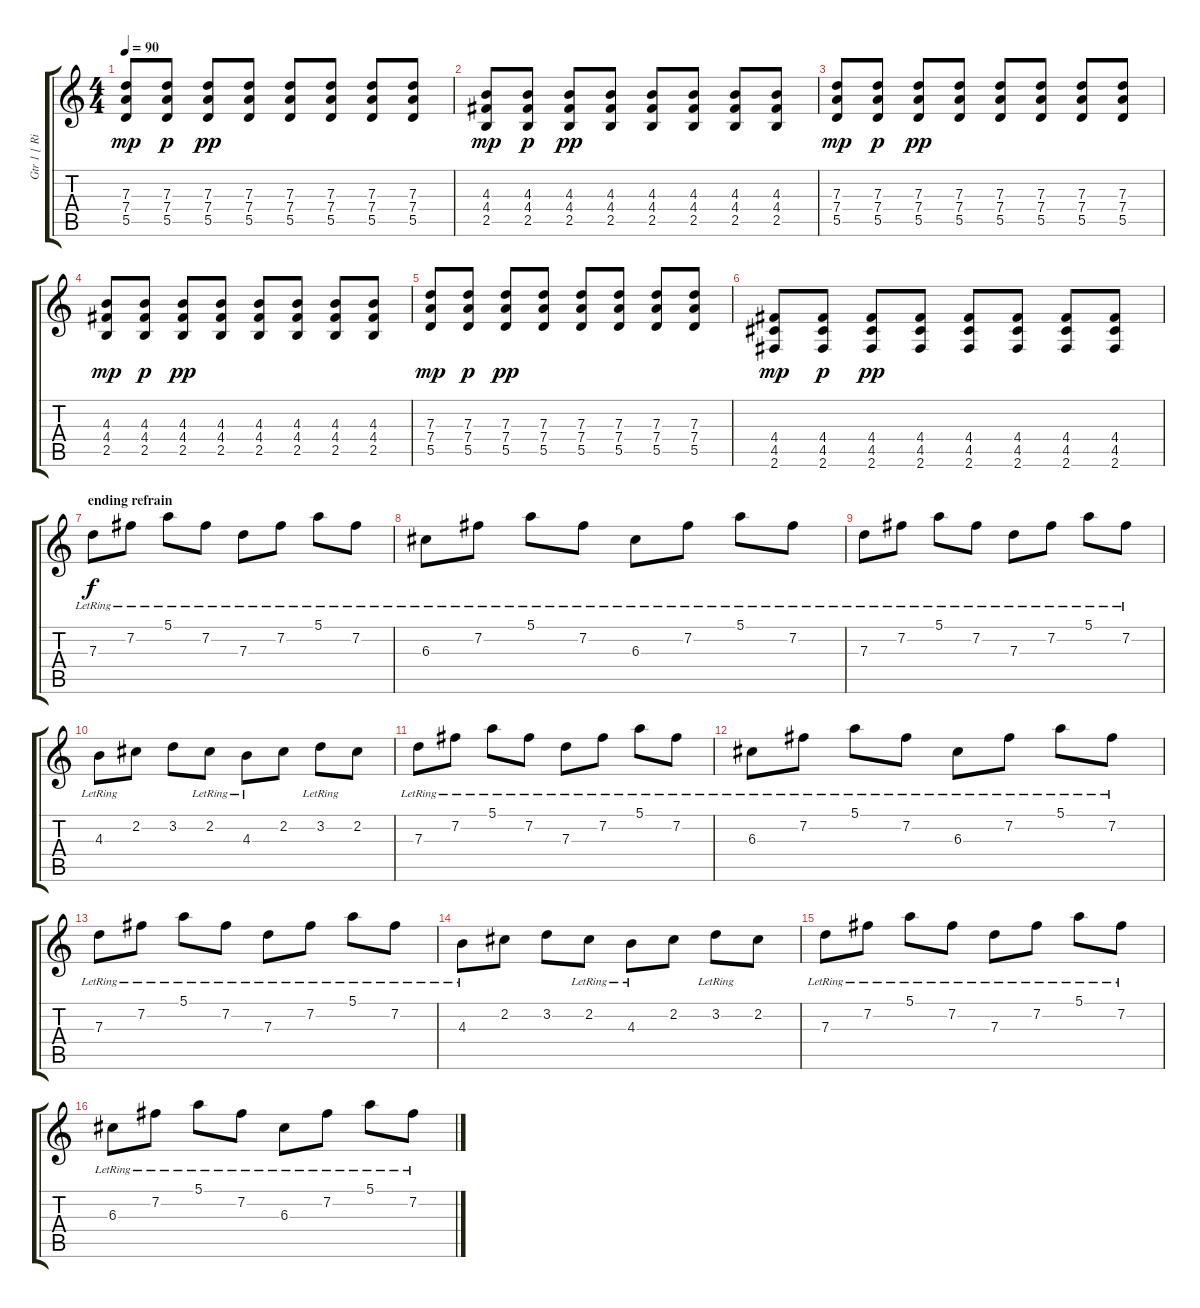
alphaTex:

\track ("Gtr 1 [ Richard Kruspe ]" "Gtr 1 [ Ri") {instrument electricguitarmuted}
\staff {score tabs}
\tuning (E4 B3 G3 D3 A2 E2) {hide}
\ts (4 4)
\tempo 90
\clef g2
\ks c
(7.3 7.4 5.5).8{dy mp} (7.3 7.4 5.5).8{dy p} (7.3 7.4 5.5).8{dy pp} (7.3 7.4 5.5).8 (7.3 7.4 5.5).8 (7.3 7.4 5.5).8 (7.3 7.4 5.5).8 (7.3 7.4 5.5).8 |
(4.3 4.4 2.5).8{dy mp} (4.3 4.4 2.5).8{dy p} (4.3 4.4 2.5).8{dy pp} (4.3 4.4 2.5).8 (4.3 4.4 2.5).8 (4.3 4.4 2.5).8 (4.3 4.4 2.5).8 (4.3 4.4 2.5).8 |
(7.3 7.4 5.5).8{dy mp} (7.3 7.4 5.5).8{dy p} (7.3 7.4 5.5).8{dy pp} (7.3 7.4 5.5).8 (7.3 7.4 5.5).8 (7.3 7.4 5.5).8 (7.3 7.4 5.5).8 (7.3 7.4 5.5).8 |
(4.3 4.4 2.5).8{dy mp} (4.3 4.4 2.5).8{dy p} (4.3 4.4 2.5).8{dy pp} (4.3 4.4 2.5).8 (4.3 4.4 2.5).8 (4.3 4.4 2.5).8 (4.3 4.4 2.5).8 (4.3 4.4 2.5).8 |
(7.3 7.4 5.5).8{dy mp} (7.3 7.4 5.5).8{dy p} (7.3 7.4 5.5).8{dy pp} (7.3 7.4 5.5).8 (7.3 7.4 5.5).8 (7.3 7.4 5.5).8 (7.3 7.4 5.5).8 (7.3 7.4 5.5).8 |
(4.4 4.5 2.6).8{dy mp} (4.4 4.5 2.6).8{dy p} (4.4 4.5 2.6).8{dy pp} (4.4 4.5 2.6).8 (4.4 4.5 2.6).8 (4.4 4.5 2.6).8 (4.4 4.5 2.6).8 (4.4 4.5 2.6).8 |
\section ("" "ending refrain")
7.3{lr}.8{dy f} 7.2{lr}.8 5.1{lr}.8 7.2{lr}.8 7.3{lr}.8 7.2{lr}.8 5.1{lr}.8 7.2{lr}.8 |
6.3{lr}.8 7.2{lr}.8 5.1{lr}.8 7.2{lr}.8 6.3{lr}.8 7.2{lr}.8 5.1{lr}.8 7.2{lr}.8 |
7.3{lr}.8 7.2{lr}.8 5.1{lr}.8 7.2{lr}.8 7.3{lr}.8 7.2{lr}.8 5.1{lr}.8 7.2{lr}.8 |
4.3{lr}.8 2.2.8 3.2.8 2.2{lr}.8 4.3{lr}.8 2.2.8 3.2{lr}.8 2.2.8 |
7.3{lr}.8 7.2{lr}.8 5.1{lr}.8 7.2{lr}.8 7.3{lr}.8 7.2{lr}.8 5.1{lr}.8 7.2{lr}.8 |
6.3{lr}.8 7.2{lr}.8 5.1{lr}.8 7.2{lr}.8 6.3{lr}.8 7.2{lr}.8 5.1{lr}.8 7.2{lr}.8 |
7.3{lr}.8 7.2{lr}.8 5.1{lr}.8 7.2{lr}.8 7.3{lr}.8 7.2{lr}.8 5.1{lr}.8 7.2{lr}.8 |
4.3{lr}.8 2.2.8 3.2.8 2.2{lr}.8 4.3{lr}.8 2.2.8 3.2{lr}.8 2.2.8 |
7.3{lr}.8 7.2{lr}.8 5.1{lr}.8 7.2{lr}.8 7.3{lr}.8 7.2{lr}.8 5.1{lr}.8 7.2{lr}.8 |
6.3{lr}.8 7.2{lr}.8 5.1{lr}.8 7.2{lr}.8 6.3{lr}.8 7.2{lr}.8 5.1{lr}.8 7.2{lr}.8
